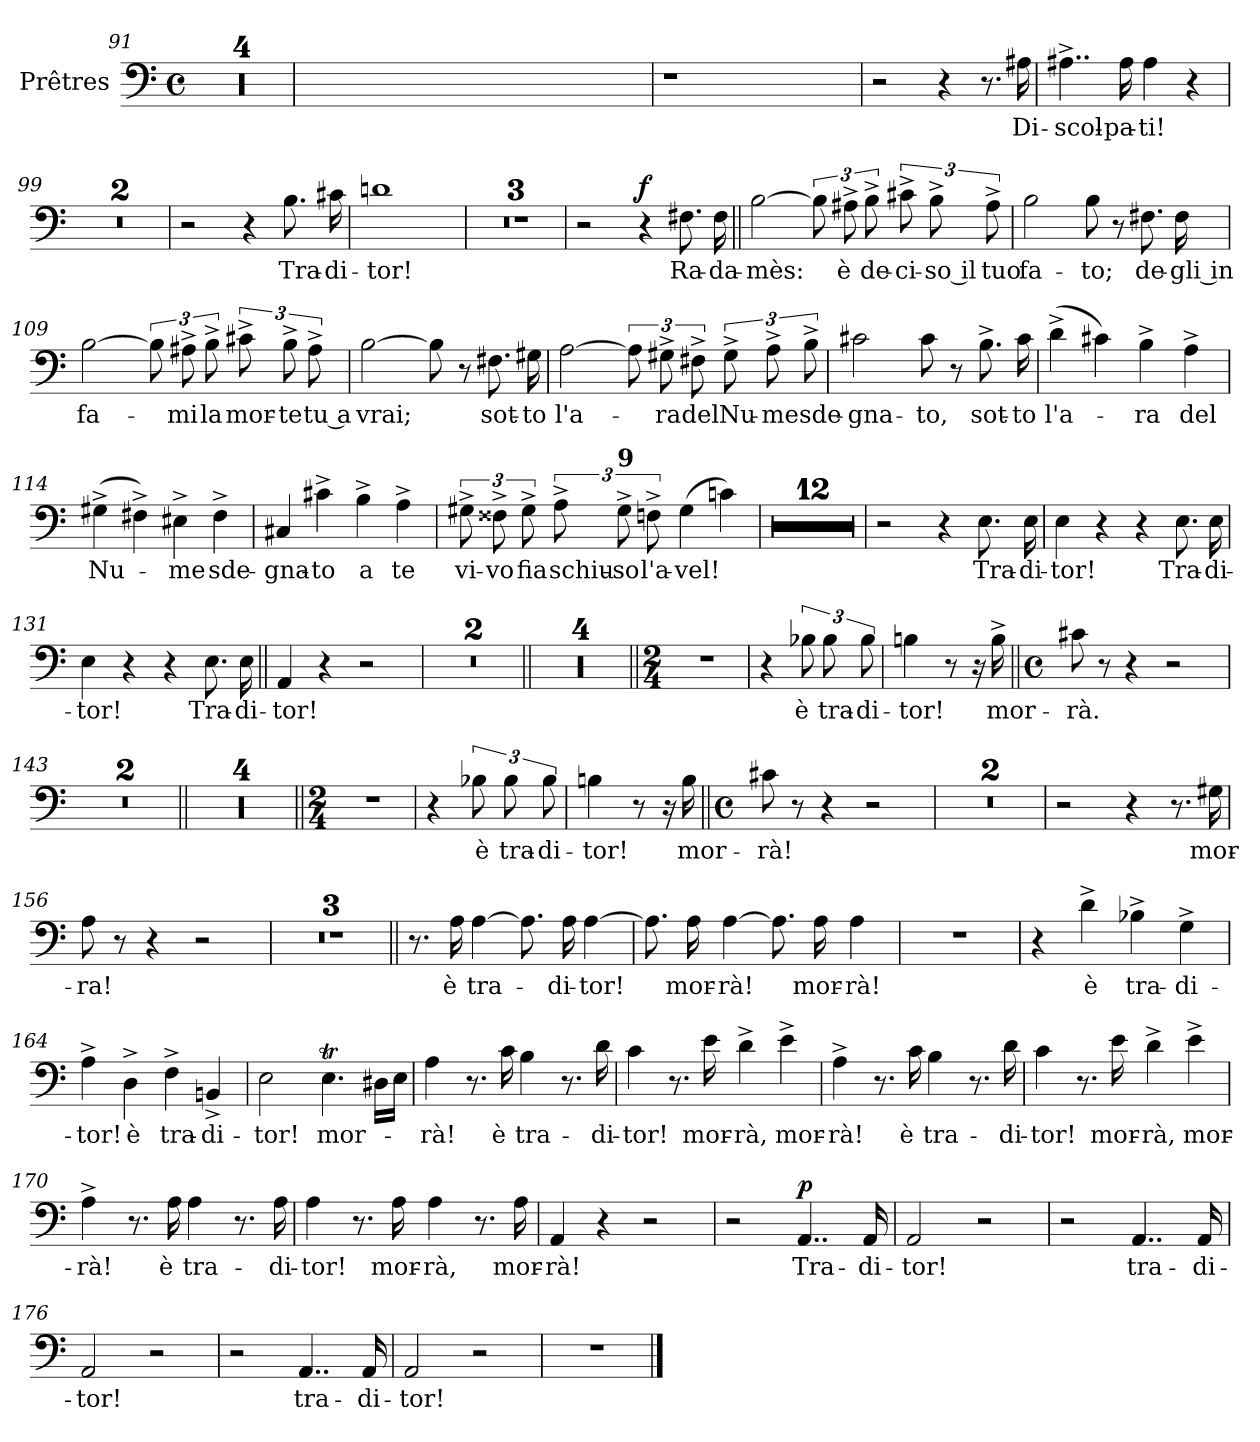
**kern	**text	**dynam
*part1	*part1	*part1
*staff1	*staff1	*staff1
*I"Prêtres	*	*
*I'Prê.	*	*
*clefF4	*	*
*k[]	*	*
*C:	*	*
*M4/4	*	*
*met(c)	*	*
=91	=91	=91
1r	.	.
=92	=92	=92
1r	.	.
=93	=93	=93
1r	.	.
=94	=94	=94
1r	.	.
!!LO:LB:g=z
=95	=95	=95
1ryy	.	.
1ryy	.	.
8ryy	.	.
1ryy	.	.
8ryy	.	.
=96	=96	=96
1r	.	.
1ryy	.	.
!!LO:PB:g=z
=97	=97	=97
2r	.	.
4r	.	.
8.r	.	.
!	!LO:LY:b:color=#0055FF	!
16A#X\	Di-	.
=98	=98	=98
!	!LO:LY:b:color=#0055FF	!
4..A#X^\	-scol-	.
!	!LO:LY:b:color=#0055FF	!
16A#\	-pa-	.
!	!LO:LY:b:color=#0055FF	!
4A#\	-ti!	.
4r	.	.
=99	=99	=99
1r	.	.
=100	=100	=100
1r	.	.
=101	=101	=101
2r	.	.
4r	.	.
!	!LO:LY:b:color=#0055FF	!
8.B\	Tra-	.
!	!LO:LY:b:color=#0055FF	!
16c#X\	-di-	.
!!LO:LB:g=z
=102	=102	=102
!	!LO:LY:b:color=#0055FF	!
1dn	-tor!	.
=103	=103	=103
1r	.	.
=104	=104	=104
1r	.	.
!!LO:LB:g=z
=105	=105	=105
1r	.	.
=106	=106	=106
2r	.	.
!	!	!LO:DY:a
4r	.	f
!	!LO:LY:b:color=#0055FF	!
8.F#X\	Ra-	.
!	!LO:LY:b:color=#0055FF	!
16F#\	-da-	.
=107||	=107||	=107||
!	!LO:LY:b:color=#0055FF	!
[2B\	-mès:	.
12B\]	.	.
!	!LO:LY:b:color=#0055FF	!
12A#X^\	è	.
!	!LO:LY:b:color=#0055FF	!
12B^\	de-	.
!	!LO:LY:b:color=#0055FF	!
12c#X^\	-ci-	.
!	!LO:LY:b:color=#0055FF	!
12B^\	so il	.
!	!LO:LY:b:color=#0055FF	!
12A#^\	tuo	.
!!LO:PB:g=z
=108	=108	=108
!	!LO:LY:b:color=#0055FF	!
2B\	fa-	.
!	!LO:LY:b:color=#0055FF	!
8B\	-to;	.
8r	.	.
!	!LO:LY:b:color=#0055FF	!
8.F#X\	de-	.
!	!LO:LY:b:color=#0055FF	!
16F#\	gli in	.
=109	=109	=109
!	!LO:LY:b:color=#0055FF	!
[2B\	-fa-	.
12B\]	.	.
!	!LO:LY:b:color=#0055FF	!
12A#X^\	-mi	.
!	!LO:LY:b:color=#0055FF	!
12B^\	la	.
!	!LO:LY:b:color=#0055FF	!
12c#X^\	mor-	.
!	!LO:LY:b:color=#0055FF	!
12B^\	-te	.
!	!LO:LY:b:color=#0055FF	!
12A#^\	tu a	.
=110	=110	=110
!	!LO:LY:b:color=#0055FF	!
[2B\	-vrai;	.
8B\]	.	.
8r	.	.
!	!LO:LY:b:color=#0055FF	!
8.F#X\	sot-	.
!	!LO:LY:b:color=#0055FF	!
16G#X\	-to	.
!!LO:LB:g=z
=111	=111	=111
!	!LO:LY:b:color=#0055FF	!
[2A\	l'a-	.
12A\]	.	.
!	!LO:LY:b:color=#0055FF	!
12G#X^\	-ra	.
!	!LO:LY:b:color=#0055FF	!
12F#X^\	del	.
!	!LO:LY:b:color=#0055FF	!
12G#^\	Nu-	.
!	!LO:LY:b:color=#0055FF	!
12A^\	-me	.
!	!LO:LY:b:color=#0055FF	!
12B^\	sde-	.
=112	=112	=112
!	!LO:LY:b:color=#0055FF	!
2c#X\	-gna-	.
!	!LO:LY:b:color=#0055FF	!
8c#\	-to,	.
8r	.	.
!	!LO:LY:b:color=#0055FF	!
8.B^\	sot-	.
!	!LO:LY:b:color=#0055FF	!
16c#\	-to	.
=113	=113	=113
!	!LO:LY:b:color=#0055FF	!
(>4d^\	l'a-	.
4c#X\)	.	.
!	!LO:LY:b:color=#0055FF	!
4B^\	-ra	.
!	!LO:LY:b:color=#0055FF	!
4A^\	del	.
!!LO:LB:g=z
=114	=114	=114
!	!LO:LY:b:color=#0055FF	!
(>4G#X^\	Nu-	.
4F#X^\)	.	.
!	!LO:LY:b:color=#0055FF	!
4E#X^\	-me	.
!	!LO:LY:b:color=#0055FF	!
4F#^\	sde-	.
=115	=115	=115
!	!LO:LY:b:color=#0055FF	!
4C#X/	-gna-	.
!	!LO:LY:b:color=#0055FF	!
4c#X^\	-to	.
!	!LO:LY:b:color=#0055FF	!
4B^\	a	.
!	!LO:LY:b:color=#0055FF	!
4A^\	te	.
=116	=116	=116
!	!LO:LY:b:color=#0055FF	!
12G#X^\	vi-	.
!	!LO:LY:b:color=#0055FF	!
12F##X^\	-vo	.
!	!LO:LY:b:color=#0055FF	!
12G#^\	fia	.
!	!LO:LY:b:color=#0055FF	!
12A^\	schiu-	.
!LO:TX:a:B:t=9	!	!
!	!LO:LY:b:color=#0055FF	!
12G#^\	-so	.
!	!LO:LY:b:color=#0055FF	!
12Fn^\	l'a-	.
!	!LO:LY:b:color=#0055FF	!
(>4G#\	-vel!	.
4cn\)	.	.
!!LO:PB:g=z
=117	=117	=117
1r	.	.
=118	=118	=118
1r	.	.
!!LO:LB:g=z
=119	=119	=119
1r	.	.
=120	=120	=120
1r	.	.
=121	=121	=121
1r	.	.
!!LO:LB:g=z
=122	=122	=122
1r	.	.
=123	=123	=123
1r	.	.
=124	=124	=124
1r	.	.
!!LO:LB:g=z
=125	=125	=125
1r	.	.
=126	=126	=126
1r	.	.
=127	=127	=127
1r	.	.
=128	=128	=128
1r	.	.
!!LO:PB:g=z
=129	=129	=129
2r	.	.
4r	.	.
!	!LO:LY:b:color=#0055FF	!
8.E\	Tra-	.
!	!LO:LY:b:color=#0055FF	!
16E\	-di-	.
=130	=130	=130
!	!LO:LY:b:color=#0055FF	!
4E\	-tor!	.
4r	.	.
4r	.	.
!	!LO:LY:b:color=#0055FF	!
8.E\	Tra-	.
!	!LO:LY:b:color=#0055FF	!
16E\	-di-	.
=131	=131	=131
!	!LO:LY:b:color=#0055FF	!
4E\	-tor!	.
4r	.	.
4r	.	.
!	!LO:LY:b:color=#0055FF	!
8.E\	Tra-	.
!	!LO:LY:b:color=#0055FF	!
16E\	-di-	.
!!LO:LB:g=z
=132||	=132||	=132||
!	!LO:LY:b:color=#0055FF	!
4AA/	-tor!	.
4r	.	.
2r	.	.
=133	=133	=133
1r	.	.
!!LO:LB:g=z
=134	=134	=134
1r	.	.
=135||	=135||	=135||
1r	.	.
=136	=136	=136
1r	.	.
!!LO:PB:g=z
=137	=137	=137
1r	.	.
=138	=138	=138
1r	.	.
=139||	=139||	=139||
*M2/4	*	*
2r	.	.
=140	=140	=140
4r	.	.
!	!LO:LY:b:color=#0055FF	!
12B-X\	è	.
!	!LO:LY:b:color=#0055FF	!
12B-\	tra-	.
!	!LO:LY:b:color=#0055FF	!
12B-\	-di-	.
=141	=141	=141
!	!LO:LY:b:color=#0055FF	!
4Bn\	-tor!	.
8r	.	.
16r	.	.
!	!LO:LY:b:color=#0055FF	!
16B^\	mor-	.
!!LO:LB:g=z
=142||	=142||	=142||
*M4/4	*	*
*met(c)	*	*
!	!LO:LY:b:color=#0055FF	!
8c#X\	-rà.	.
8r	.	.
4r	.	.
2r	.	.
=143	=143	=143
1r	.	.
!!LO:LB:g=z
=144	=144	=144
1r	.	.
=145||	=145||	=145||
1r	.	.
=146	=146	=146
1r	.	.
!!LO:PB:g=z
=147	=147	=147
1r	.	.
=148	=148	=148
1r	.	.
=149||	=149||	=149||
*M2/4	*	*
2r	.	.
!!LO:LB:g=z
=150	=150	=150
4r	.	.
!	!LO:LY:b:color=#0055FF	!
12B-X\	è	.
!	!LO:LY:b:color=#0055FF	!
12B-\	tra-	.
!	!LO:LY:b:color=#0055FF	!
12B-\	-di-	.
=151	=151	=151
!	!LO:LY:b:color=#0055FF	!
4Bn\	-tor!	.
8r	.	.
16r	.	.
!	!LO:LY:b:color=#0055FF	!
16B\	mor-	.
=152||	=152||	=152||
*M4/4	*	*
*met(c)	*	*
!	!LO:LY:b:color=#0055FF	!
8c#X\	-rà!	.
8r	.	.
4r	.	.
2r	.	.
=153	=153	=153
1r	.	.
!!LO:LB:g=z
=154	=154	=154
1r	.	.
=155	=155	=155
2r	.	.
4r	.	.
8.r	.	.
!	!LO:LY:b:color=#0055FF	!
16G#X\	mor-	.
=156	=156	=156
!	!LO:LY:b:color=#0055FF	!
8A\	-ra!	.
8r	.	.
4r	.	.
2r	.	.
!!LO:PB:g=z
=157	=157	=157
1r	.	.
=158	=158	=158
1r	.	.
!!LO:LB:g=z
=159	=159	=159
1r	.	.
=160||	=160||	=160||
8.r	.	.
!	!LO:LY:b:color=#0055FF	!
16A\	è	.
!	!LO:LY:b:color=#0055FF	!
[4A\	tra-	.
8.A\]	.	.
!	!LO:LY:b:color=#0055FF	!
16A\	-di-	.
!	!LO:LY:b:color=#0055FF	!
[4A\	-tor!	.
=161	=161	=161
8.A\]	.	.
!	!LO:LY:b:color=#0055FF	!
16A\	mor-	.
!	!LO:LY:b:color=#0055FF	!
[4A\	-rà!	.
8.A\]	.	.
!	!LO:LY:b:color=#0055FF	!
16A\	mor-	.
!	!LO:LY:b:color=#0055FF	!
4A\	-rà!	.
!!LO:LB:g=z
=162	=162	=162
1r	.	.
=163	=163	=163
4r	.	.
!	!LO:LY:b:color=#0055FF	!
4d^\	è	.
!	!LO:LY:b:color=#0055FF	!
4B-X^\	tra-	.
!	!LO:LY:b:color=#0055FF	!
4G^\	-di-	.
=164	=164	=164
!	!LO:LY:b:color=#0055FF	!
4A^\	-tor!	.
!	!LO:LY:b:color=#0055FF	!
4D^\	è	.
!	!LO:LY:b:color=#0055FF	!
4F^\	tra-	.
!	!LO:LY:b:color=#0055FF	!
4BBn^/	-di-	.
=165	=165	=165
!	!LO:LY:b:color=#0055FF	!
2E\	-tor!	.
!	!LO:LY:b:color=#0055FF	!
4.Et\	mor-	.
16D#X\LL	.	.
16E\JJ	.	.
!!LO:PB:g=z
=166	=166	=166
!	!LO:LY:b:color=#0055FF	!
4A\	rà!	.
8.r	.	.
!	!LO:LY:b:color=#0055FF	!
16c\	è	.
!	!LO:LY:b:color=#0055FF	!
4B\	tra-	.
8.r	.	.
!	!LO:LY:b:color=#0055FF	!
16d\	-di-	.
=167	=167	=167
!	!LO:LY:b:color=#0055FF	!
4c\	-tor!	.
8.r	.	.
!	!LO:LY:b:color=#0055FF	!
16e\	mor-	.
!	!LO:LY:b:color=#0055FF	!
4d^\	-rà,	.
!	!LO:LY:b:color=#0055FF	!
4e^\	mor-	.
=168	=168	=168
!	!LO:LY:b:color=#0055FF	!
4A^\	-rà!	.
8.r	.	.
!	!LO:LY:b:color=#0055FF	!
16c\	è	.
!	!LO:LY:b:color=#0055FF	!
4B\	tra-	.
8.r	.	.
!	!LO:LY:b:color=#0055FF	!
16d\	-di-	.
!!LO:LB:g=z
=169	=169	=169
!	!LO:LY:b:color=#0055FF	!
4c\	-tor!	.
8.r	.	.
!	!LO:LY:b:color=#0055FF	!
16e\	mor-	.
!	!LO:LY:b:color=#0055FF	!
4d^\	-rà,	.
!	!LO:LY:b:color=#0055FF	!
4e^\	mor-	.
=170	=170	=170
!	!LO:LY:b:color=#0055FF	!
4A^\	-rà!	.
8.r	.	.
!	!LO:LY:b:color=#0055FF	!
16A\	è	.
!	!LO:LY:b:color=#0055FF	!
4A\	tra-	.
8.r	.	.
!	!LO:LY:b:color=#0055FF	!
16A\	-di-	.
=171	=171	=171
!	!LO:LY:b:color=#0055FF	!
4A\	-tor!	.
8.r	.	.
!	!LO:LY:b:color=#0055FF	!
16A\	mor-	.
!	!LO:LY:b:color=#0055FF	!
4A\	-rà,	.
8.r	.	.
!	!LO:LY:b:color=#0055FF	!
16A\	mor-	.
!!LO:LB:g=z
=172	=172	=172
!	!LO:LY:b:color=#0055FF	!
4AA/	-rà!	.
4r	.	.
2r	.	.
=173	=173	=173
2r	.	.
!	!LO:LY:b:color=#0055FF	!LO:DY:a
4..AA/	Tra-	p
!	!LO:LY:b:color=#0055FF	!
16AA/	-di-	.
!!LO:PB:g=z
=174	=174	=174
!	!LO:LY:b:color=#0055FF	!
2AA/	tor!	.
2r	.	.
=175	=175	=175
2r	.	.
!	!LO:LY:b:color=#0055FF	!
4..AA/	tra-	.
!	!LO:LY:b:color=#0055FF	!
16AA/	-di-	.
=176	=176	=176
!	!LO:LY:b:color=#0055FF	!
2AA/	-tor!	.
2r	.	.
!!LO:LB:g=z
=177	=177	=177
2r	.	.
!	!LO:LY:b:color=#0055FF	!
4..AA/	tra-	.
!	!LO:LY:b:color=#0055FF	!
16AA/	-di-	.
=178	=178	=178
!	!LO:LY:b:color=#0055FF	!
2AA/	-tor!	.
2r	.	.
=179	=179	=179
1r	.	.
==	==	==
*-	*-	*-
